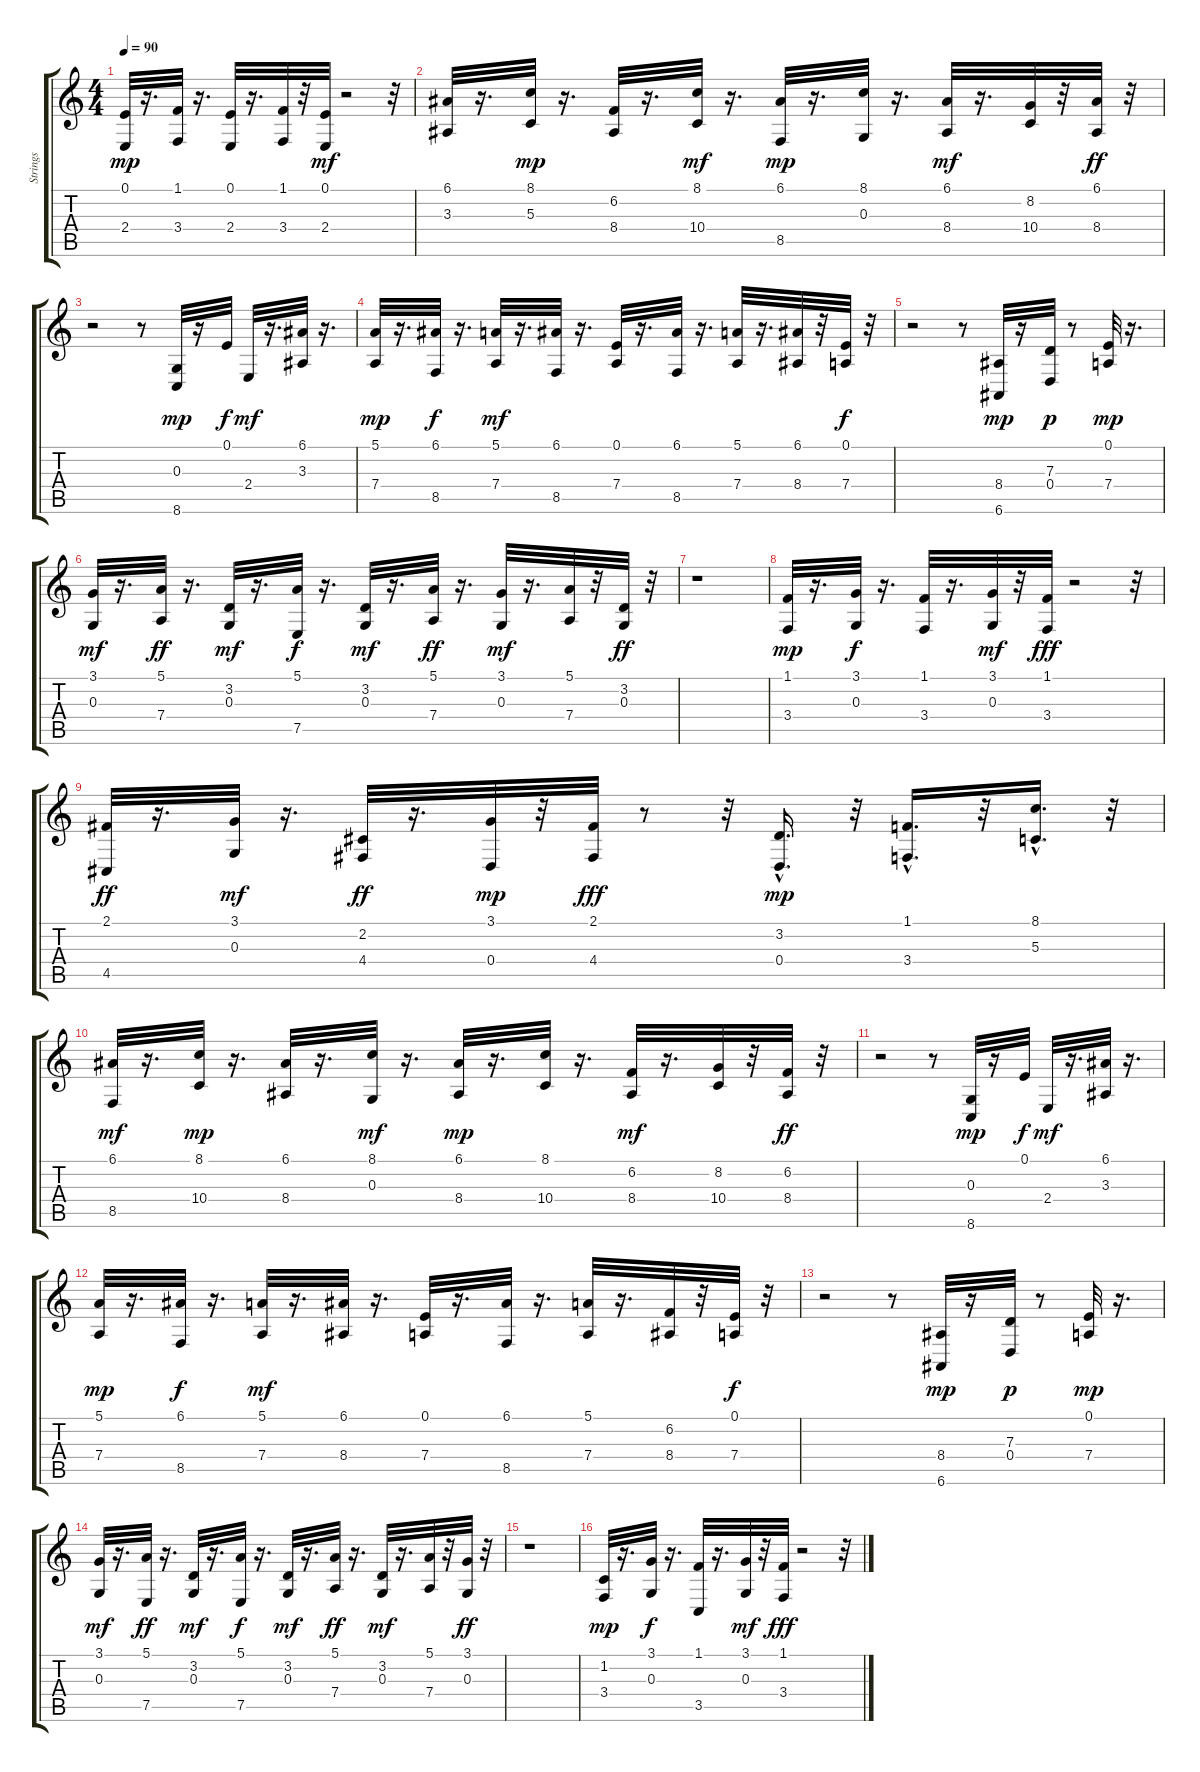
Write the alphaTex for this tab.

\track ("Strings" "Strings") {instrument stringensemble1}
\staff {score tabs}
\tuning (E4 B3 G3 D3 A2 E2) {hide}
\ts (4 4)
\tempo 90
\clef g2
\ks c
(0.1 2.4).32{dy mp} r.16{d} (1.1 3.4).32 r.16{d} (0.1 2.4).32 r.16{d} (1.1 3.4).32 r.32 (0.1 2.4).32{dy mf} r.2 r.32 |
(6.1 3.3).32 r.16{d} (8.1 5.3).32{dy mp} r.16{d} (6.2 8.4).32 r.16{d} (8.1 10.4).32{dy mf} r.16{d} (6.1 8.5).32{dy mp} r.16{d} (8.1 0.3).32 r.16{d} (6.1 8.4).32{dy mf} r.16{d} (8.2 10.4).32 r.32 (6.1 8.4).32{dy ff} r.32 |
r.2 r.8 (0.3 8.6).32{dy mp} r.16 0.1.32{dy f} 2.4.32{dy mf} r.16{d} (6.1 3.3).32 r.16{d} |
(5.1 7.4).32{dy mp} r.16{d} (6.1 8.5).32{dy f} r.16{d} (5.1 7.4).32{dy mf} r.16{d} (6.1 8.5).32 r.16{d} (0.1 7.4).32 r.16{d} (6.1 8.5).32 r.16{d} (5.1 7.4).32 r.16{d} (6.1 8.4).32 r.32 (0.1 7.4).32{dy f} r.32 |
r.2 r.8 (8.4 6.6).32{dy mp} r.16 (7.3 0.4).32{dy p} r.8 (0.1 7.4).32{dy mp} r.16{d} |
(3.1 0.3).32{dy mf} r.16{d} (5.1 7.4).32{dy ff} r.16{d} (3.2 0.3).32{dy mf} r.16{d} (5.1 7.5).32{dy f} r.16{d} (3.2 0.3).32{dy mf} r.16{d} (5.1 7.4).32{dy ff} r.16{d} (3.1 0.3).32{dy mf} r.16{d} (5.1 7.4).32 r.32 (3.2 0.3).32{dy ff} r.32 |
r.1 |
(1.1 3.4).32{dy mp} r.16{d} (3.1 0.3).32{dy f} r.16{d} (1.1 3.4).32 r.16{d} (3.1 0.3).32{dy mf} r.32 (1.1 3.4).32{dy fff} r.2 r.32 |
(2.1 4.5).32{dy ff} r.16{d} (3.1 0.3).32{dy mf} r.16{d} (2.2 4.4).32{dy ff} r.16{d} (3.1 0.4).32{dy mp} r.32 (2.1 4.4).32{dy fff} r.8 r.32 (3.2{hac} 0.4{hac}).16{d dy mp} r.32 (1.1{hac} 3.4{hac}).16{d} r.32 (8.1{hac} 5.3{hac}).16{d} r.32 |
(6.1 8.5).32{dy mf} r.16{d} (8.1 10.4).32{dy mp} r.16{d} (6.1 8.4).32 r.16{d} (8.1 0.3).32{dy mf} r.16{d} (6.1 8.4).32{dy mp} r.16{d} (8.1 10.4).32 r.16{d} (6.2 8.4).32{dy mf} r.16{d} (8.2 10.4).32 r.32 (6.2 8.4).32{dy ff} r.32 |
r.2 r.8 (0.3 8.6).32{dy mp} r.16 0.1.32{dy f} 2.4.32{dy mf} r.16{d} (6.1 3.3).32 r.16{d} |
(5.1 7.4).32{dy mp} r.16{d} (6.1 8.5).32{dy f} r.16{d} (5.1 7.4).32{dy mf} r.16{d} (6.1 8.4).32 r.16{d} (0.1 7.4).32 r.16{d} (6.1 8.5).32 r.16{d} (5.1 7.4).32 r.16{d} (6.2 8.4).32 r.32 (0.1 7.4).32{dy f} r.32 |
r.2 r.8 (8.4 6.6).32{dy mp} r.16 (7.3 0.4).32{dy p} r.8 (0.1 7.4).32{dy mp} r.16{d} |
(3.1 0.3).32{dy mf} r.16{d} (5.1 7.5).32{dy ff} r.16{d} (3.2 0.3).32{dy mf} r.16{d} (5.1 7.5).32{dy f} r.16{d} (3.2 0.3).32{dy mf} r.16{d} (5.1 7.4).32{dy ff} r.16{d} (3.2 0.3).32{dy mf} r.16{d} (5.1 7.4).32 r.32 (3.1 0.3).32{dy ff} r.32 |
r.1 |
(1.2 3.4).32{dy mp} r.16{d} (3.1 0.3).32{dy f} r.16{d} (1.1 3.5).32 r.16{d} (3.1 0.3).32{dy mf} r.32 (1.1 3.4).32{dy fff} r.2 r.32
